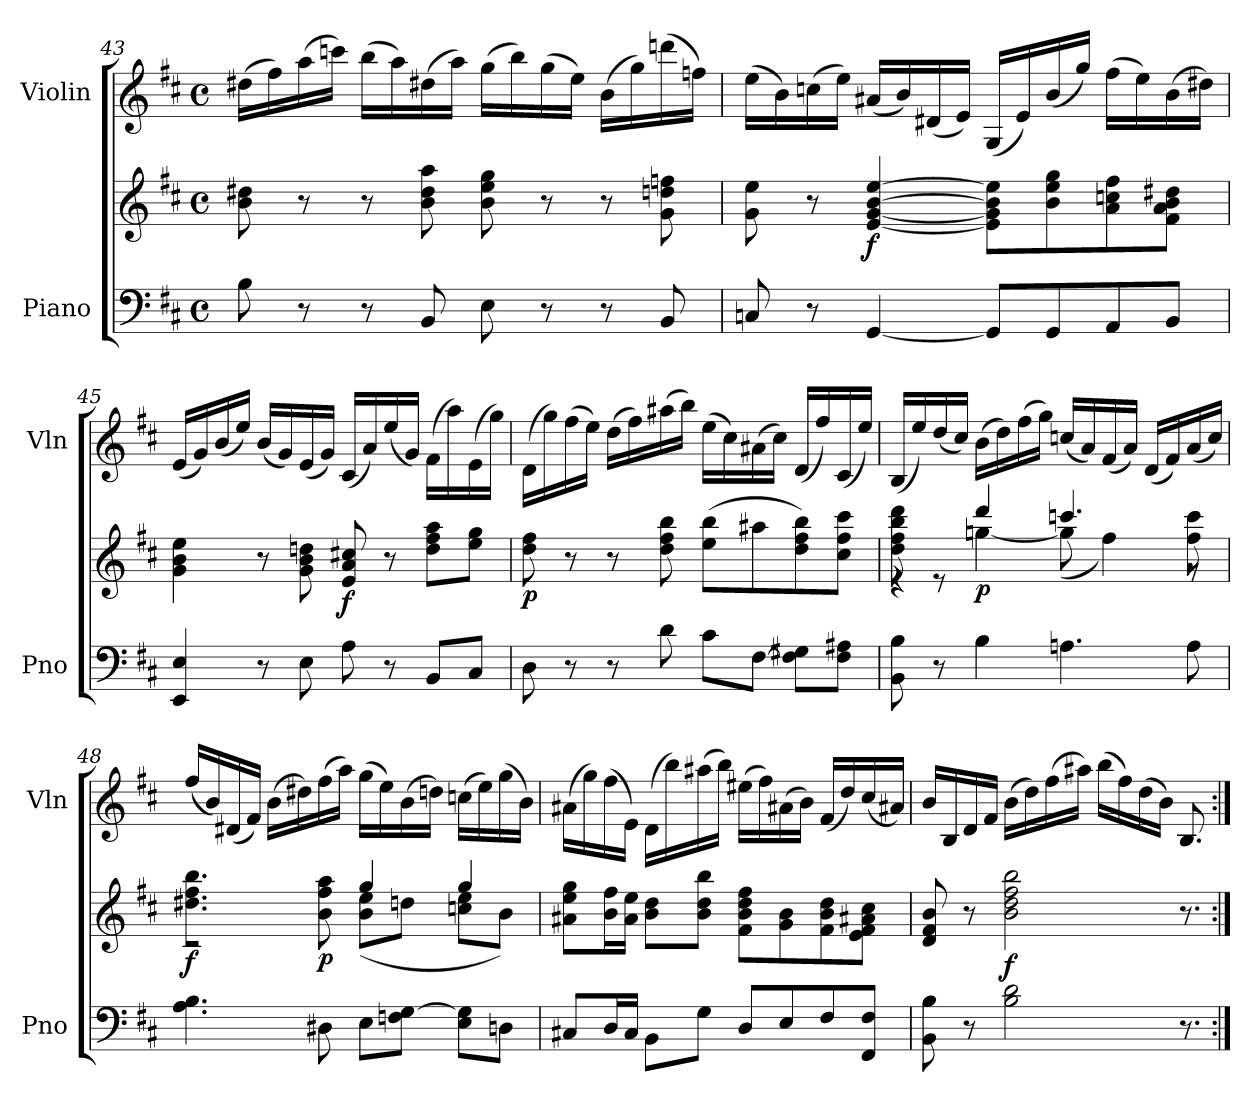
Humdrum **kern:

**kern	**kern	**dynam	**kern
*part2	*part2	*part2	*part1
*staff3	*staff2	*staff2/3	*staff1
*I"Piano	*	*	*I"Violin
*I'Pno	*	*	*I'Vln
*clefF4	*clefG2	*	*clefG2
*k[f#c#]	*k[f#c#]	*	*k[f#c#]
*M4/4	*M4/4	*	*M4/4
*met(c)	*met(c)	*	*met(c)
=43	=43	=43	=43
8B\	8b\ 8dd#X\	.	(>16dd#X\LL
.	.	.	16ff#\)
8r	8r	.	(>16aa\
.	.	.	16cccn\JJ)
8r	8r	.	(>16bb\LL
.	.	.	16aa\)
8BB/	8b\ 8dd#\ 8aa\	.	(>16dd#X\
.	.	.	16aa\JJ)
8E\	8b\ 8ee\ 8gg\	.	(>16gg\LL
.	.	.	16bb\)
8r	8r	.	(>16gg\
.	.	.	16ee\JJ)
8r	8r	.	(>16b\LL
.	.	.	16gg\)
8BB/	8g\ 8ddn\ 8ffn\	.	(>16dddn\
.	.	.	16ffn\JJ)
!!LO:LB:g=z
=44	=44	=44	=44
8Cn/	8g\ 8ee\	.	(>16ee\LL
.	.	.	16b\)
8r	8r	.	(>16ccn\
.	.	.	16ee\JJ)
!	!	!LO:DY:b	!
[4GG/	[4e/ [4g/ [4b/ [4ee/	f	(<16a#X/LL
.	.	.	16b/)
.	.	.	(<16d#X/
.	.	.	16e/JJ)
8GG/L]	8e\] 8g\] 8b\] 8ee\]L	.	(<16G/LL
.	.	.	16e/)
8GG/	8b\ 8ee\ 8gg\	.	(<16b/
.	.	.	16gg/JJ)
8AA/	8a\ 8ccn\ 8ff#\	.	(>16ff#\LL
.	.	.	16ee\)
8BB/J	8f#\ 8a\ 8b\ 8dd#X\J	.	(>16b\
.	.	.	16dd#X\JJ)
=45	=45	=45	=45
4EE/ 4E/	4g\ 4b\ 4ee\	.	(<16e/LL
.	.	.	16g/)
.	.	.	(<16b/
.	.	.	16ee/JJ)
8r	8r	.	(<16b/LL
.	.	.	16g/)
8E\	8g\ 8b\ 8ddn\	.	(<16e/
.	.	.	16g/JJ)
!	!	!LO:DY:b	!
8A\	8e/ 8a/ 8cc#X/	f	(<16c#/LL
.	.	.	16a/)
8r	8r	.	(<16ee/
.	.	.	16g/JJ)
8BB/L	8dd\ 8ff#\ 8aa\L	.	(>16f#\LL
.	.	.	16aa\)
8C#/J	8ee\ 8gg\J	.	(>16e\
.	.	.	16gg\JJ)
=46	=46	=46	=46
!	!	!LO:DY:b	!
8D\	8dd\ 8ff#\	p	(>16d\LL
.	.	.	16gg\)
8r	8r	.	(>16ff#\
.	.	.	16ee\JJ)
8r	8r	.	(>16dd\LL
.	.	.	16ff#\)
8d\	8dd\ 8ff#\ 8bb\	.	(>16aa#X\
.	.	.	16bb\JJ)
8c#\L	(>8ee\ 8bb\L	.	(>16ee\LL
.	.	.	16cc#\)
[8F#\J	8aa#X\	.	(>16a#X\
.	.	.	16cc#\JJ)
8F#\] 8G#X\L	8dd\ 8ff#\ 8bb\)	.	(<16d/LL
.	.	.	16ff#/)
8F#\ 8A#X\J	8cc#\ 8ff#\ 8ccc#\J	.	(<16c#/
.	.	.	16ee/JJ)
!!LO:PB:g=z
=47	=47	=47	=47
*	*^	*	*
8BB\ 8B\	8dd\ 8ff#\ 8bb\ 8ddd\	4r	.	(<16B/LL
.	.	.	.	16ee/)
8r	8re	.	.	(<16dd/
.	.	.	.	16cc#/JJ)
!	!	!	!LO:DY:b	!
4B\	4ddd/	[4ggn\	p	(>16b\LL
.	.	.	.	16dd\)
.	.	.	.	(>16ff#\
.	.	.	.	16gg\JJ)
4.An\	4.cccn/	(<8gg\]	.	(<16ccn/LL
.	.	.	.	16a/)
.	.	4ff#\)	.	(<16f#/
.	.	.	.	16a/JJ)
.	.	.	.	(<16d/LL
.	.	.	.	16f#/)
8A\	8ff#\ 8ccc\	8r	.	(<16a/
.	.	.	.	16cc/JJ)
=48	=48	=48	=48	=48
!	!	!	!LO:DY:b	!
4.A\ 4.B\	4.dd#X\ 4.ff#\ 4.bb\	2r	f	(<16ff#/LL
.	.	.	.	16b/)
.	.	.	.	(<16d#X/
.	.	.	.	16f#/JJ)
.	.	.	.	(>16b\LL
.	.	.	.	16dd#X\)
!	!	!	!LO:DY:b	!
8D#X\	8b\ 8ff#\ 8aa\	.	p	(>16ff#\
.	.	.	.	16aa\JJ)
8E\L	4gg/	(<8b\ 8ee\L	.	(>16gg\LL
.	.	.	.	16ee\)
8Fn\ [8G\J	.	8ddn\J	.	(>16b\
.	.	.	.	16ddn\JJ)
8E\ 8G\]L	4gg/	8ccn\ 8ee\L	.	(>16ccn\LL
.	.	.	.	16ee\)
8Dn\J	.	8b\J)	.	(>16gg\
.	.	.	.	16b\JJ)
*	*v	*v	*	*
!!LO:LB:g=z
=49	=49	=49	=49
8C#X/L	8a#X\ 8ee\ 8gg\L	.	(>16a#X\LL
.	.	.	16gg\)
16D/L	16b\ 16ff#\L	.	(>16ff#\
16C#/JJ	16a#\ 16ee\JJ	.	16e\JJ)
8BB\L	8b\ 8dd\L	.	(>16d\LL
.	.	.	16bb\)
8G\J	8b\ 8dd\ 8bb\J	.	(>16aa#X\
.	.	.	16bb\JJ)
8D/L	8f#\ 8b\ 8dd\ 8ff#\L	.	(>16ee#X\LL
.	.	.	16ff#\)
8E/	8g\ 8b\	.	(>16a#X\
.	.	.	16b\JJ)
8F#/	8f#\ 8b\ 8dd\	.	(<16f#/LL
.	.	.	16dd/)
8FF#/ 8F#/J	8e\ 8f#\ 8a#X\ 8cc#\J	.	(<16cc#/
.	.	.	16a#X/JJ)
=49X3	=49X3	=49X3	=49X3
8BB\ 8B\	8d/ 8f#/ 8b/	.	16b/LL
.	.	.	16B/
8r	8r	.	16d/
.	.	.	16f#/JJ
!	!	!LO:DY:b	!
2B\ 2d\	2b\ 2dd\ 2ff#\ 2bb\	f	(>16b\LL
.	.	.	16dd\)
.	.	.	(>16ff#\
.	.	.	16aa#X\JJ)
.	.	.	(>16bb\LL
.	.	.	16ff#\)
.	.	.	(>16dd\
.	.	.	16b\JJ)
8.r	8.r	.	8.B/
=:|!	=:|!	=:|!	=:|!
*-	*-	*-	*-
